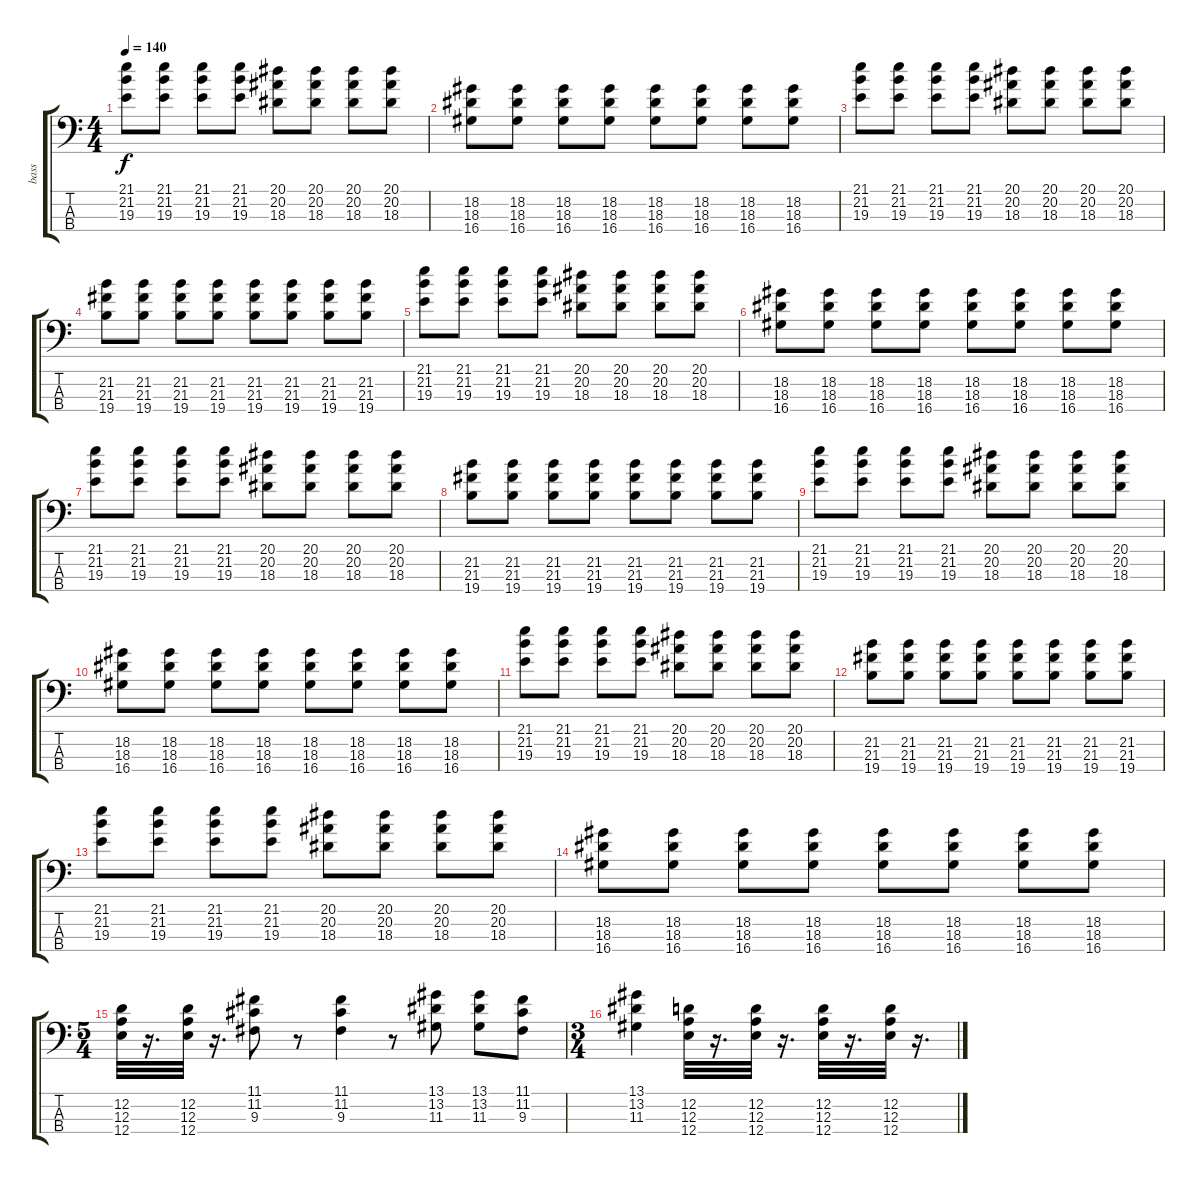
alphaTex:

\track ("bass" "bass") {instrument electricbassfinger}
\staff {score tabs}
\tuning (G2 D2 A1 E1) {hide}
\ts (4 4)
\tempo 140
\clef f4
\ks c
(21.1 21.2 19.3).8{dy f} (21.1 21.2 19.3).8 (21.1 21.2 19.3).8 (21.1 21.2 19.3).8 (20.1 20.2 18.3).8 (20.1 20.2 18.3).8 (20.1 20.2 18.3).8 (20.1 20.2 18.3).8 |
(18.2 18.3 16.4).8 (18.2 18.3 16.4).8 (18.2 18.3 16.4).8 (18.2 18.3 16.4).8 (18.2 18.3 16.4).8 (18.2 18.3 16.4).8 (18.2 18.3 16.4).8 (18.2 18.3 16.4).8 |
(21.1 21.2 19.3).8 (21.1 21.2 19.3).8 (21.1 21.2 19.3).8 (21.1 21.2 19.3).8 (20.1 20.2 18.3).8 (20.1 20.2 18.3).8 (20.1 20.2 18.3).8 (20.1 20.2 18.3).8 |
(21.2 21.3 19.4).8 (21.2 21.3 19.4).8 (21.2 21.3 19.4).8 (21.2 21.3 19.4).8 (21.2 21.3 19.4).8 (21.2 21.3 19.4).8 (21.2 21.3 19.4).8 (21.2 21.3 19.4).8 |
(21.1 21.2 19.3).8 (21.1 21.2 19.3).8 (21.1 21.2 19.3).8 (21.1 21.2 19.3).8 (20.1 20.2 18.3).8 (20.1 20.2 18.3).8 (20.1 20.2 18.3).8 (20.1 20.2 18.3).8 |
(18.2 18.3 16.4).8 (18.2 18.3 16.4).8 (18.2 18.3 16.4).8 (18.2 18.3 16.4).8 (18.2 18.3 16.4).8 (18.2 18.3 16.4).8 (18.2 18.3 16.4).8 (18.2 18.3 16.4).8 |
(21.1 21.2 19.3).8 (21.1 21.2 19.3).8 (21.1 21.2 19.3).8 (21.1 21.2 19.3).8 (20.1 20.2 18.3).8 (20.1 20.2 18.3).8 (20.1 20.2 18.3).8 (20.1 20.2 18.3).8 |
(21.2 21.3 19.4).8 (21.2 21.3 19.4).8 (21.2 21.3 19.4).8 (21.2 21.3 19.4).8 (21.2 21.3 19.4).8 (21.2 21.3 19.4).8 (21.2 21.3 19.4).8 (21.2 21.3 19.4).8 |
(21.1 21.2 19.3).8 (21.1 21.2 19.3).8 (21.1 21.2 19.3).8 (21.1 21.2 19.3).8 (20.1 20.2 18.3).8 (20.1 20.2 18.3).8 (20.1 20.2 18.3).8 (20.1 20.2 18.3).8 |
(18.2 18.3 16.4).8 (18.2 18.3 16.4).8 (18.2 18.3 16.4).8 (18.2 18.3 16.4).8 (18.2 18.3 16.4).8 (18.2 18.3 16.4).8 (18.2 18.3 16.4).8 (18.2 18.3 16.4).8 |
(21.1 21.2 19.3).8 (21.1 21.2 19.3).8 (21.1 21.2 19.3).8 (21.1 21.2 19.3).8 (20.1 20.2 18.3).8 (20.1 20.2 18.3).8 (20.1 20.2 18.3).8 (20.1 20.2 18.3).8 |
(21.2 21.3 19.4).8 (21.2 21.3 19.4).8 (21.2 21.3 19.4).8 (21.2 21.3 19.4).8 (21.2 21.3 19.4).8 (21.2 21.3 19.4).8 (21.2 21.3 19.4).8 (21.2 21.3 19.4).8 |
(21.1 21.2 19.3).8 (21.1 21.2 19.3).8 (21.1 21.2 19.3).8 (21.1 21.2 19.3).8 (20.1 20.2 18.3).8 (20.1 20.2 18.3).8 (20.1 20.2 18.3).8 (20.1 20.2 18.3).8 |
(18.2 18.3 16.4).8 (18.2 18.3 16.4).8 (18.2 18.3 16.4).8 (18.2 18.3 16.4).8 (18.2 18.3 16.4).8 (18.2 18.3 16.4).8 (18.2 18.3 16.4).8 (18.2 18.3 16.4).8 |
\ts (5 4)
(12.2 12.3 12.4).32 r.16{d} (12.2 12.3 12.4).32 r.16{d} (11.1 11.2 9.3).8 r.8 (11.1 11.2 9.3).4 r.8 (13.1 13.2 11.3).8 (13.1 13.2 11.3).8 (11.1 11.2 9.3).8 |
\ts (3 4)
(13.1 13.2 11.3).4 (12.2 12.3 12.4).32 r.16{d} (12.2 12.3 12.4).32 r.16{d} (12.2 12.3 12.4).32 r.16{d} (12.2 12.3 12.4).32 r.16{d}
